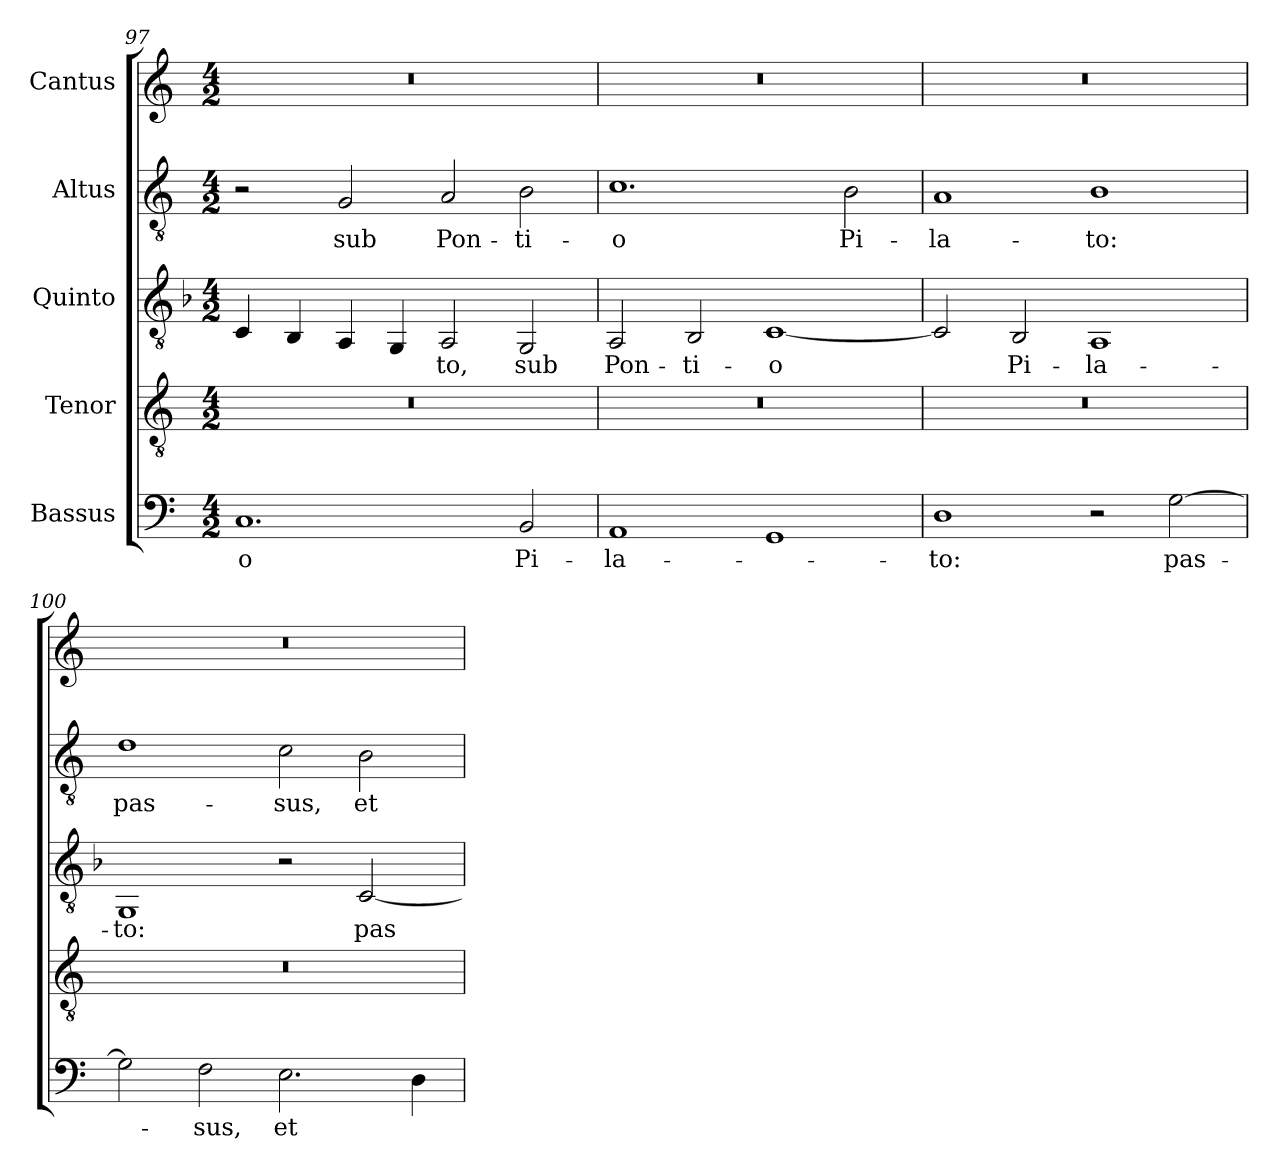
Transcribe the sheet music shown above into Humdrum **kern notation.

**kern	**text	**kern	**kern	**text	**kern	**text	**kern
*part5	*part5	*part4	*part3	*part3	*part2	*part2	*part1
*staff5	*staff5	*staff4	*staff3	*staff3	*staff2	*staff2	*staff1
*I"Bassus	*	*I"Tenor	*I"Quinto	*	*I"Altus	*	*I"Cantus
*clefF4	*	*clefGv2	*clefGv2	*	*clefGv2	*	*clefG2
*	*	*	*ITrd-4c-7	*	*	*	*
*k[]	*	*k[]	*k[]	*	*k[]	*	*k[]
*C:	*	*C:	*C:	*	*C:	*	*C:
*M4/2	*	*M4/2	*M4/2	*	*M4/2	*	*M4/2
=97	=97	=97	=97	=97	=97	=97	=97
!	!LO:LY:b:color=#000000	!LO:N:vis=1	!	!	!	!	!LO:N:vis=1
1.Ci	-o	0r	4Gi/	.	2r	.	0r
.	.	.	4Fi/	.	.	.	.
!	!	!	!	!	!	!LO:LY:b:color=#000000	!
.	.	.	4Ei/	.	2Gi/	sub	.
.	.	.	4Di/	.	.	.	.
!	!	!	!	!LO:LY:b:color=#000000	!	!	!
!	!	!	!	!	!	!LO:LY:b:color=#000000	!
.	.	.	2Ei/	-to,	2Ai/	Pon-	.
!	!LO:LY:b:color=#000000	!	!	!	!	!	!
!	!	!	!	!LO:LY:b:color=#000000	!	!	!
!	!	!	!	!	!	!LO:LY:b:color=#000000	!
2BBi/	Pi-	.	2Di/	sub	2Bi\	-ti-	.
=98	=98	=98	=98	=98	=98	=98	=98
!	!LO:LY:b:color=#000000	!LO:N:vis=1	!	!	!	!	!
!	!	!	!	!LO:LY:b:color=#000000	!	!	!
!	!	!	!	!	!	!LO:LY:b:color=#000000	!LO:N:vis=1
1AAi	-la-	0r	2Ei/	Pon-	1.ci	-o	0r
!	!	!	!	!LO:LY:b:color=#000000	!	!	!
.	.	.	2Fi/	-ti-	.	.	.
!	!	!	!	!LO:LY:b:color=#000000	!	!	!
1GGi	.	.	[<1Gi	-o	.	.	.
!	!	!	!	!	!	!LO:LY:b:color=#000000	!
.	.	.	.	.	2Bi\	Pi-	.
=99	=99	=99	=99	=99	=99	=99	=99
!	!LO:LY:b:color=#000000	!LO:N:vis=1	!	!	!	!	!
!	!	!	!	!	!	!LO:LY:b:color=#000000	!LO:N:vis=1
1Di	-to:	0r	2Gi/]	.	1Ai	-la-	0r
!	!	!	!	!LO:LY:b:color=#000000	!	!	!
.	.	.	2Fi/	Pi-	.	.	.
!	!	!	!	!LO:LY:b:color=#000000	!	!	!
!	!	!	!	!	!	!LO:LY:b:color=#000000	!
2r	.	.	1Ei	-la-	1Bi	-to:	.
!	!LO:LY:b:color=#000000	!	!	!	!	!	!
[>2Gi\	pas-	.	.	.	.	.	.
=100	=100	=100	=100	=100	=100	=100	=100
!	!	!LO:N:vis=1	!	!	!	!	!
!	!	!	!	!LO:LY:b:color=#000000	!	!	!
!	!	!	!	!	!	!LO:LY:b:color=#000000	!LO:N:vis=1
2Gi\]	.	0r	1Di	-to:	1di	pas-	0r
!	!LO:LY:b:color=#000000	!	!	!	!	!	!
2Fi\	-sus,	.	.	.	.	.	.
!	!LO:LY:b:color=#000000	!	!	!	!	!	!
!	!	!	!	!	!	!LO:LY:b:color=#000000	!
2.Ei\	et	.	2r	.	2ci\	-sus,	.
!	!	!	!	!LO:LY:b:color=#000000	!	!	!
!	!	!	!	!	!	!LO:LY:b:color=#000000	!
.	.	.	[<2Gi/	pas-	2Bi\	et	.
4Di\	.	.	.	.	.	.	.
=	=	=	=	=	=	=	=
*-	*-	*-	*-	*-	*-	*-	*-
